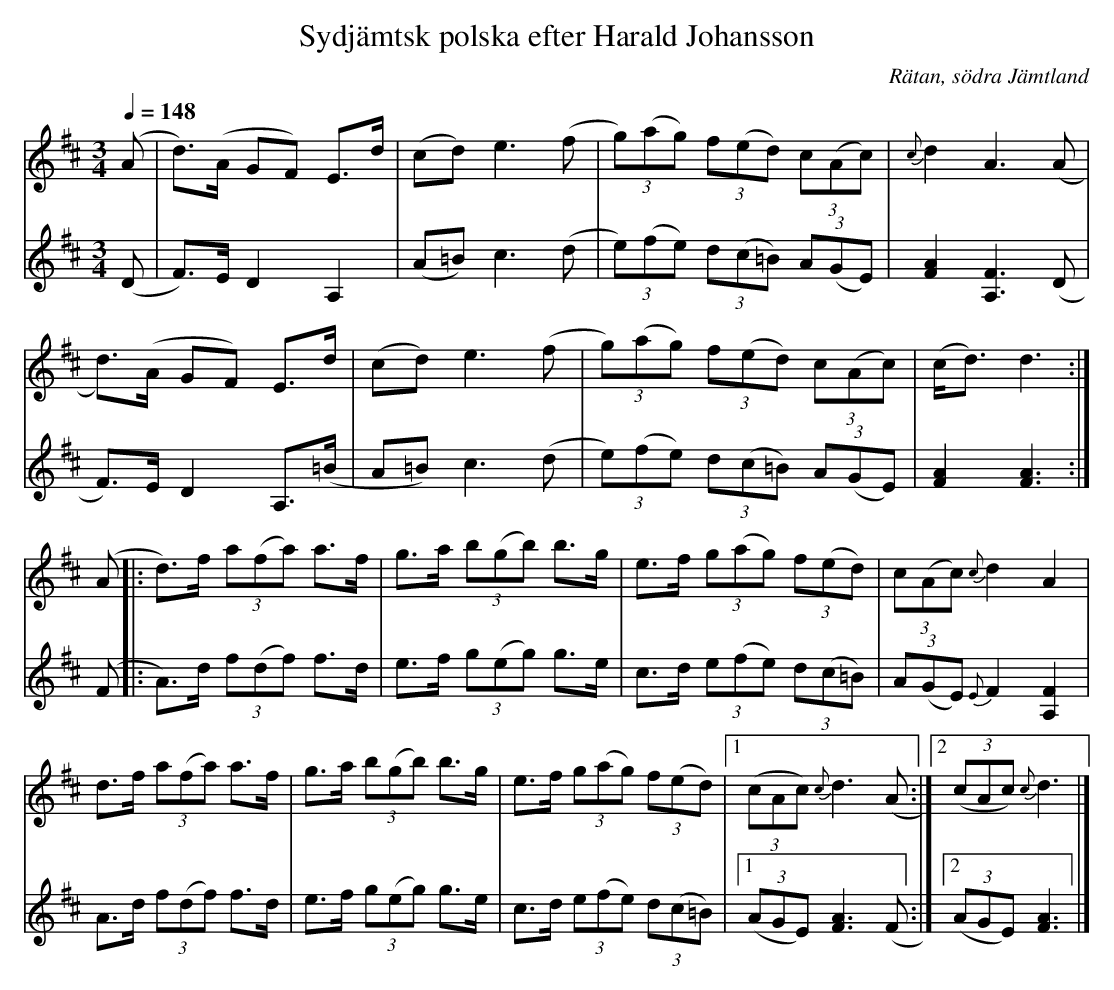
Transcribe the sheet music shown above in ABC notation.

X:1
T:Sydjämtsk polska efter Harald Johansson
O:Rätan, södra Jämtland
M:3/4
Q:1/4=148
L:1/8
K:D
V:1
(A|d>)(A GF) E>d|(cd) e3 (f|(3g)(ag) (3f(ed) (3c(Ac)|{c}d2 A3(A|!
d>)(A GF) E>d|(cd) e3 (f|(3g)(ag) (3f(ed) (3c(Ac)|(c<d) d3:|!
(A|:d>)f (3a(fa) a>f|g>a (3b(gb) b>g|e>f (3g(ag) (3f(ed)|(3c(Ac) {c}d2 A2|!
d>f (3a(fa) a>f|g>a (3b(gb) b>g|e>f (3g(ag) (3f(ed)|[1(3(cAc) {c}d3(A:|[2((3cAc) {c}d3|]
V:2
(D|F>)E D2 A,2|(A=B) ¨c3 (d|(3e)(fe) (3d(c=B) (3A(GE)|[F2A2][A,3F3](D|!
F>)E D2 A,>(=B|A=B) ¨c3 (d|(3e)(fe) (3d(c=B) (3A(GE)|[F2A2][F3A3]:|!
(F|:A>)d (3f(df) f>d|e>f (3g(eg) g>e|c>d (3e(fe) (3d(c=B)|(3A(GE) {E}F2 [A,2F2]|!
A>d (3f(df) f>d|e>f (3g(eg) g>e|c>d (3e(fe) (3d(c=B)|[1(3(AGE) [F3A3](F:|[2(3(AGE) [F3A3]|]
